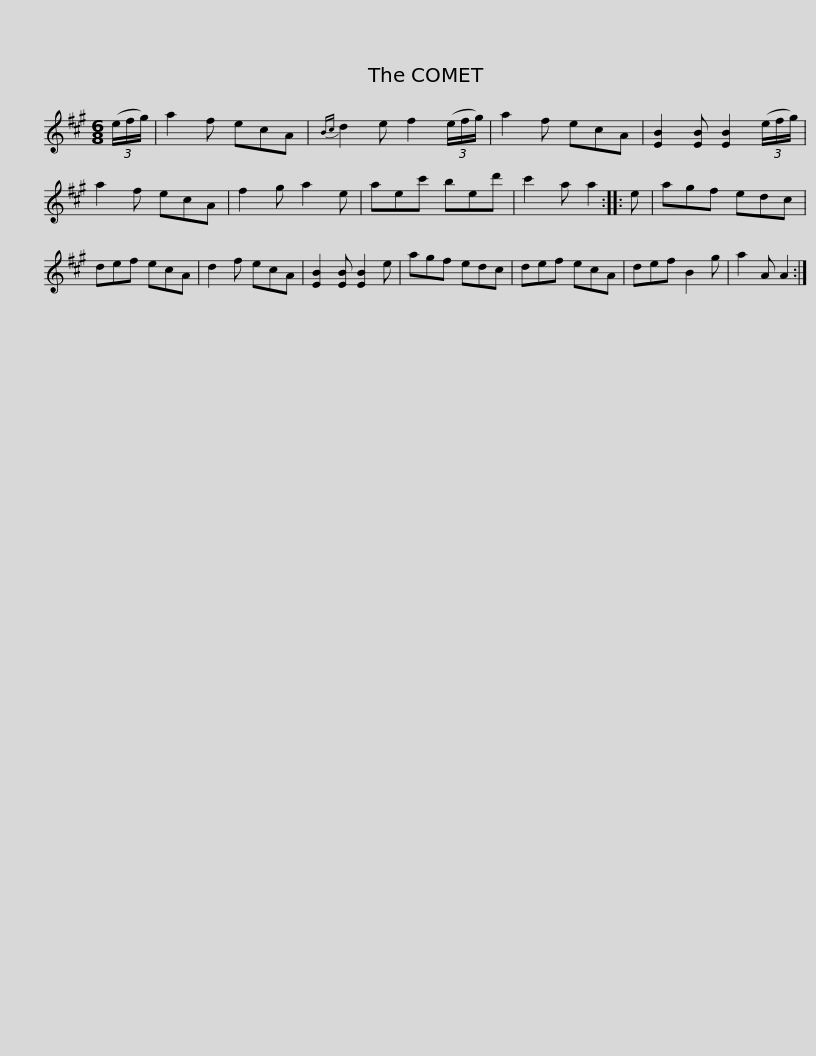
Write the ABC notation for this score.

X:1
L:1/8
M:6/8
I:linebreak $
K:A
V:1 treble
V:1
 (3(e/f/g/) | a2 f ecA |{Bc} d2 e f2 (3(e/f/g/) | a2 f ecA | [EB]2 [EB] [EB]2 (3(e/f/g/) | %5
 a2 f ecA | f2 g a2 e | aec' bed' |$ c'2 a a2 :: e | %10
 agf edc | def ecA | d2 f ecA | [EB]2 [EB] [EB]2 e | agf edc | %15
 def ecA |$ def B2 g | a2 A A2 :| %18
